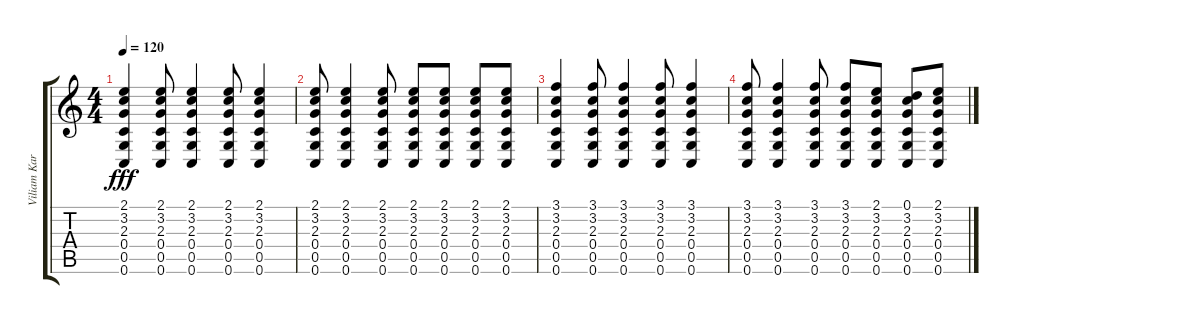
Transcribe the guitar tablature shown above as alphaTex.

\track ("Viliam Karkoska" "Viliam Kar") {instrument electricguitarjazz}
\staff {score tabs}
\tuning (D4 A3 F3 C3 G2 C2) {hide}
\ts (4 4)
\tempo 120
\clef g2
\ks c
(2.1 3.2 2.3 0.4 0.5 0.6).4{dy fff volume 4} (2.1 3.2 2.3 0.4 0.5 0.6).8 (2.1 3.2 2.3 0.4 0.5 0.6).4 (2.1 3.2 2.3 0.4 0.5 0.6).8 (2.1 3.2 2.3 0.4 0.5 0.6).4 |
(2.1 3.2 2.3 0.4 0.5 0.6).8{volume 3} (2.1 3.2 2.3 0.4 0.5 0.6).4 (2.1 3.2 2.3 0.4 0.5 0.6).8 (2.1 3.2 2.3 0.4 0.5 0.6).8 (2.1 3.2 2.3 0.4 0.5 0.6).8 (2.1 3.2 2.3 0.4 0.5 0.6).8 (2.1 3.2 2.3 0.4 0.5 0.6).8 |
(3.1 3.2 2.3 0.4 0.5 0.6).4{volume 2} (3.1 3.2 2.3 0.4 0.5 0.6).8 (3.1 3.2 2.3 0.4 0.5 0.6).4 (3.1 3.2 2.3 0.4 0.5 0.6).8 (3.1 3.2 2.3 0.4 0.5 0.6).4 |
(3.1 3.2 2.3 0.4 0.5 0.6).8{volume 1} (3.1 3.2 2.3 0.4 0.5 0.6).4 (3.1 3.2 2.3 0.4 0.5 0.6).8 (3.1 3.2 2.3 0.4 0.5 0.6).8 (2.1 3.2 2.3 0.4 0.5 0.6).8{volume 0} (0.1 3.2 2.3 0.4 0.5 0.6).8 (2.1 3.2 2.3 0.4 0.5 0.6).8
